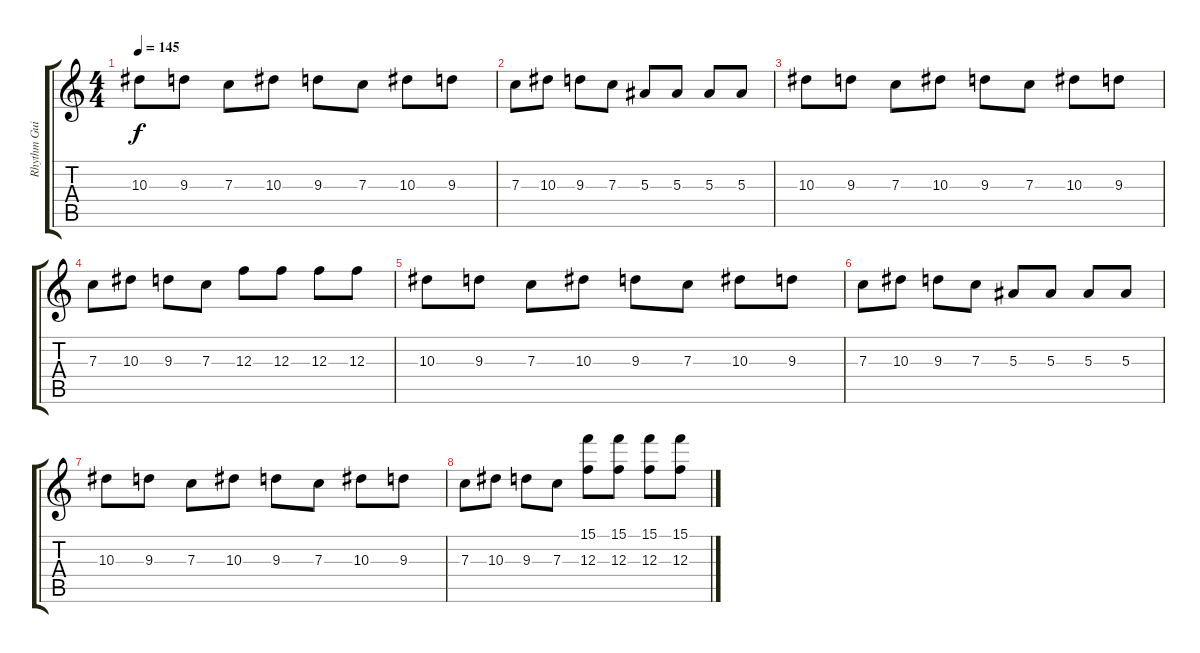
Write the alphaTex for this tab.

\track ("Rhythm Guitar" "Rhythm Gui") {instrument distortionguitar}
\staff {score tabs}
\tuning (D4 A3 F3 C3 G2 C2) {hide}
\ts (4 4)
\tempo 145
\clef g2
\ks c
10.3.8{dy f} 9.3.8 7.3.8 10.3.8 9.3.8 7.3.8 10.3.8 9.3.8 |
7.3.8 10.3.8 9.3.8 7.3.8 5.3.8 5.3.8 5.3.8 5.3.8 |
10.3.8 9.3.8 7.3.8 10.3.8 9.3.8 7.3.8 10.3.8 9.3.8 |
7.3.8 10.3.8 9.3.8 7.3.8 12.3.8 12.3.8 12.3.8 12.3.8 |
10.3.8 9.3.8 7.3.8 10.3.8 9.3.8 7.3.8 10.3.8 9.3.8 |
7.3.8 10.3.8 9.3.8 7.3.8 5.3.8 5.3.8 5.3.8 5.3.8 |
10.3.8 9.3.8 7.3.8 10.3.8 9.3.8 7.3.8 10.3.8 9.3.8 |
7.3.8 10.3.8 9.3.8 7.3.8 (15.1 12.3).8 (15.1 12.3).8 (15.1 12.3).8 (15.1 12.3).8
